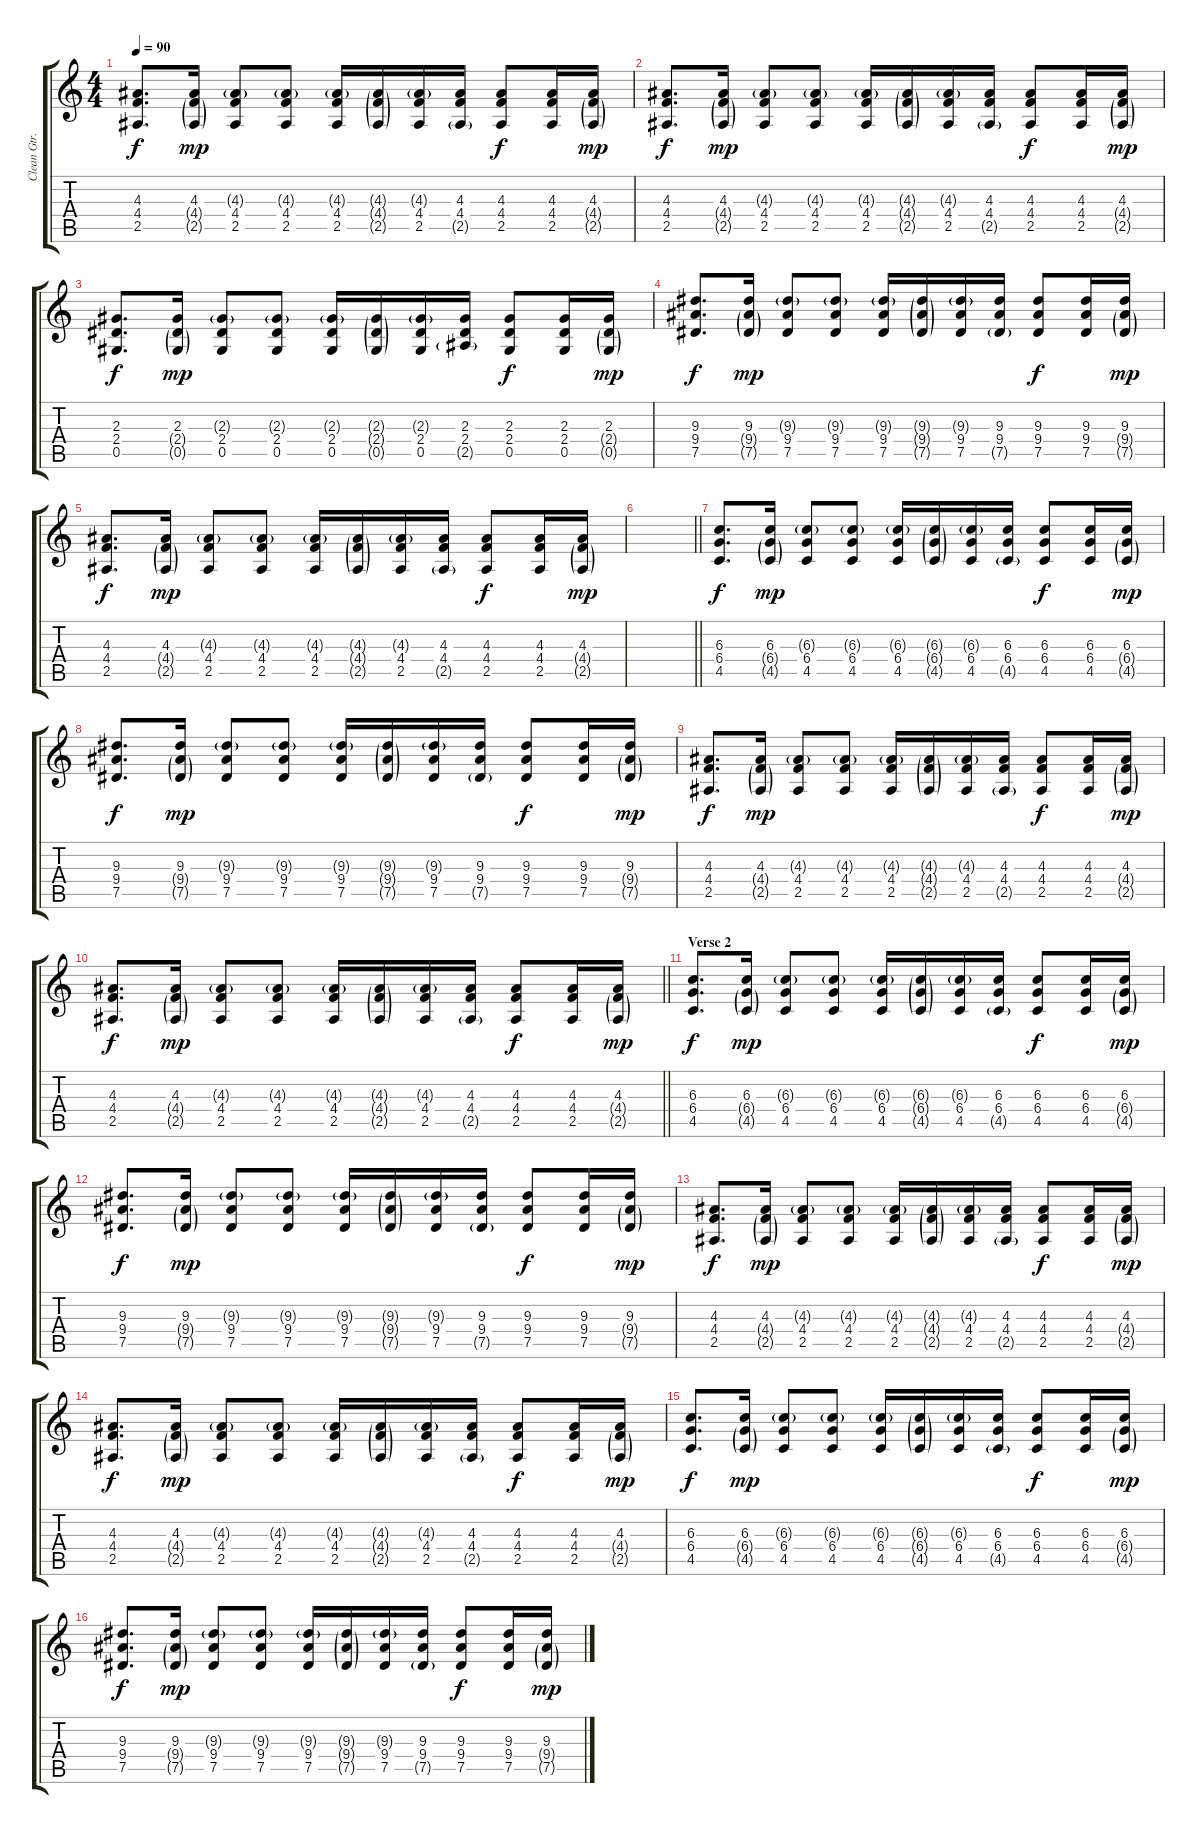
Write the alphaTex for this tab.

\track ("Clean Gtr. 2" "Clean Gtr.") {instrument acousticguitarsteel}
\staff {score tabs}
\tuning (Eb4 Bb3 Gb3 Db3 Ab2 Eb2) {hide}
\ts (4 4)
\tempo 90
\clef g2
\ks c
(4.3 4.4 2.5).8{d dy f} (4.3 4.4{g} 2.5{g}).16{dy mp} (4.3{g} 4.4 2.5).8 (4.3{g} 4.4 2.5).8 (4.3{g} 4.4 2.5).16 (4.3{g} 4.4{g} 2.5{g}).16 (4.3{g} 4.4 2.5).16 (4.3 4.4 2.5{g}).16 (4.3 4.4 2.5).8{dy f} (4.3 4.4 2.5).16 (4.3 4.4{g} 2.5{g}).16{dy mp} |
(4.3 4.4 2.5).8{d dy f} (4.3 4.4{g} 2.5{g}).16{dy mp} (4.3{g} 4.4 2.5).8 (4.3{g} 4.4 2.5).8 (4.3{g} 4.4 2.5).16 (4.3{g} 4.4{g} 2.5{g}).16 (4.3{g} 4.4 2.5).16 (4.3 4.4 2.5{g}).16 (4.3 4.4 2.5).8{dy f} (4.3 4.4 2.5).16 (4.3 4.4{g} 2.5{g}).16{dy mp} |
(2.3 2.4 0.5).8{d dy f} (2.3 2.4{g} 0.5{g}).16{dy mp} (2.3{g} 2.4 0.5).8 (2.3{g} 2.4 0.5).8 (2.3{g} 2.4 0.5).16 (2.3{g} 2.4{g} 0.5{g}).16 (2.3{g} 2.4 0.5).16 (2.3 2.4 2.5{g}).16 (2.3 2.4 0.5).8{dy f} (2.3 2.4 0.5).16 (2.3 2.4{g} 0.5{g}).16{dy mp} |
(9.3 9.4 7.5).8{d dy f} (9.3 9.4{g} 7.5{g}).16{dy mp} (9.3{g} 9.4 7.5).8 (9.3{g} 9.4 7.5).8 (9.3{g} 9.4 7.5).16 (9.3{g} 9.4{g} 7.5{g}).16 (9.3{g} 9.4 7.5).16 (9.3 9.4 7.5{g}).16 (9.3 9.4 7.5).8{dy f} (9.3 9.4 7.5).16 (9.3 9.4{g} 7.5{g}).16{dy mp} |
(4.3 4.4 2.5).8{d dy f} (4.3 4.4{g} 2.5{g}).16{dy mp} (4.3{g} 4.4 2.5).8 (4.3{g} 4.4 2.5).8 (4.3{g} 4.4 2.5).16 (4.3{g} 4.4{g} 2.5{g}).16 (4.3{g} 4.4 2.5).16 (4.3 4.4 2.5{g}).16 (4.3 4.4 2.5).8{dy f} (4.3 4.4 2.5).16 (4.3 4.4{g} 2.5{g}).16{dy mp} |
\barLineRight lightlight
|
\section ("" "")
(6.3 6.4 4.5).8{d dy f} (6.3 6.4{g} 4.5{g}).16{dy mp} (6.3{g} 6.4 4.5).8 (6.3{g} 6.4 4.5).8 (6.3{g} 6.4 4.5).16 (6.3{g} 6.4{g} 4.5{g}).16 (6.3{g} 6.4 4.5).16 (6.3 6.4 4.5{g}).16 (6.3 6.4 4.5).8{dy f} (6.3 6.4 4.5).16 (6.3 6.4{g} 4.5{g}).16{dy mp} |
(9.3 9.4 7.5).8{d dy f} (9.3 9.4{g} 7.5{g}).16{dy mp} (9.3{g} 9.4 7.5).8 (9.3{g} 9.4 7.5).8 (9.3{g} 9.4 7.5).16 (9.3{g} 9.4{g} 7.5{g}).16 (9.3{g} 9.4 7.5).16 (9.3 9.4 7.5{g}).16 (9.3 9.4 7.5).8{dy f} (9.3 9.4 7.5).16 (9.3 9.4{g} 7.5{g}).16{dy mp} |
(4.3 4.4 2.5).8{d dy f} (4.3 4.4{g} 2.5{g}).16{dy mp} (4.3{g} 4.4 2.5).8 (4.3{g} 4.4 2.5).8 (4.3{g} 4.4 2.5).16 (4.3{g} 4.4{g} 2.5{g}).16 (4.3{g} 4.4 2.5).16 (4.3 4.4 2.5{g}).16 (4.3 4.4 2.5).8{dy f} (4.3 4.4 2.5).16 (4.3 4.4{g} 2.5{g}).16{dy mp} |
\barLineRight lightlight
(4.3 4.4 2.5).8{d dy f} (4.3 4.4{g} 2.5{g}).16{dy mp} (4.3{g} 4.4 2.5).8 (4.3{g} 4.4 2.5).8 (4.3{g} 4.4 2.5).16 (4.3{g} 4.4{g} 2.5{g}).16 (4.3{g} 4.4 2.5).16 (4.3 4.4 2.5{g}).16 (4.3 4.4 2.5).8{dy f} (4.3 4.4 2.5).16 (4.3 4.4{g} 2.5{g}).16{dy mp} |
\section ("" "Verse 2")
(6.3 6.4 4.5).8{d dy f} (6.3 6.4{g} 4.5{g}).16{dy mp} (6.3{g} 6.4 4.5).8 (6.3{g} 6.4 4.5).8 (6.3{g} 6.4 4.5).16 (6.3{g} 6.4{g} 4.5{g}).16 (6.3{g} 6.4 4.5).16 (6.3 6.4 4.5{g}).16 (6.3 6.4 4.5).8{dy f} (6.3 6.4 4.5).16 (6.3 6.4{g} 4.5{g}).16{dy mp} |
(9.3 9.4 7.5).8{d dy f} (9.3 9.4{g} 7.5{g}).16{dy mp} (9.3{g} 9.4 7.5).8{txt ""} (9.3{g} 9.4 7.5).8 (9.3{g} 9.4 7.5).16 (9.3{g} 9.4{g} 7.5{g}).16 (9.3{g} 9.4 7.5).16 (9.3 9.4 7.5{g}).16 (9.3 9.4 7.5).8{dy f} (9.3 9.4 7.5).16 (9.3 9.4{g} 7.5{g}).16{dy mp} |
(4.3 4.4 2.5).8{d dy f} (4.3 4.4{g} 2.5{g}).16{dy mp} (4.3{g} 4.4 2.5).8 (4.3{g} 4.4 2.5).8 (4.3{g} 4.4 2.5).16 (4.3{g} 4.4{g} 2.5{g}).16 (4.3{g} 4.4 2.5).16 (4.3 4.4 2.5{g}).16 (4.3 4.4 2.5).8{dy f} (4.3 4.4 2.5).16 (4.3 4.4{g} 2.5{g}).16{dy mp} |
(4.3 4.4 2.5).8{d dy f} (4.3 4.4{g} 2.5{g}).16{dy mp} (4.3{g} 4.4 2.5).8 (4.3{g} 4.4 2.5).8 (4.3{g} 4.4 2.5).16 (4.3{g} 4.4{g} 2.5{g}).16 (4.3{g} 4.4 2.5).16 (4.3 4.4 2.5{g}).16 (4.3 4.4 2.5).8{dy f} (4.3 4.4 2.5).16 (4.3 4.4{g} 2.5{g}).16{dy mp} |
(6.3 6.4 4.5).8{d dy f} (6.3 6.4{g} 4.5{g}).16{dy mp} (6.3{g} 6.4 4.5).8 (6.3{g} 6.4 4.5).8 (6.3{g} 6.4 4.5).16 (6.3{g} 6.4{g} 4.5{g}).16 (6.3{g} 6.4 4.5).16 (6.3 6.4 4.5{g}).16 (6.3 6.4 4.5).8{dy f} (6.3 6.4 4.5).16 (6.3 6.4{g} 4.5{g}).16{dy mp} |
(9.3 9.4 7.5).8{d dy f} (9.3 9.4{g} 7.5{g}).16{dy mp} (9.3{g} 9.4 7.5).8 (9.3{g} 9.4 7.5).8 (9.3{g} 9.4 7.5).16 (9.3{g} 9.4{g} 7.5{g}).16 (9.3{g} 9.4 7.5).16 (9.3 9.4 7.5{g}).16 (9.3 9.4 7.5).8{dy f} (9.3 9.4 7.5).16 (9.3 9.4{g} 7.5{g}).16{dy mp}
